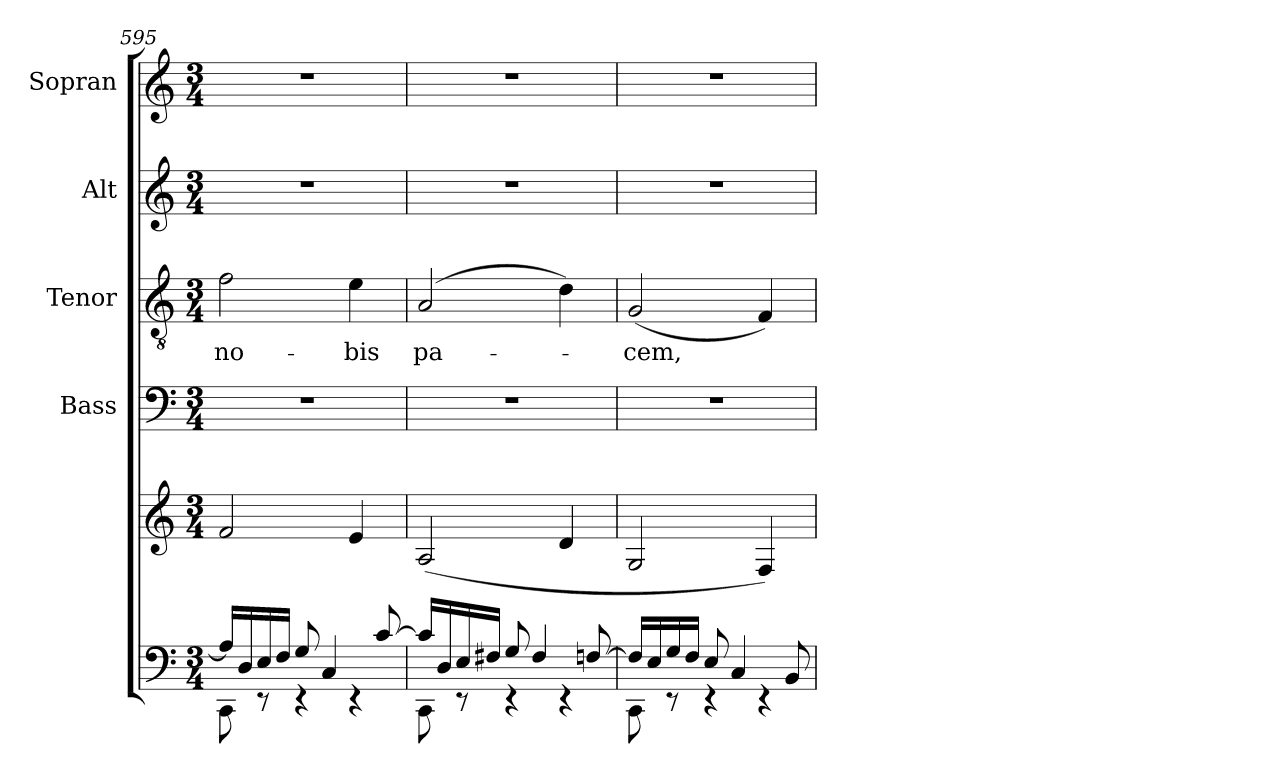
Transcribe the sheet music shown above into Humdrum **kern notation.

**kern	**kern	**kern	**kern	**text	**kern	**kern
*part5	*part5	*part4	*part3	*part3	*part2	*part1
*staff6	*staff5	*staff4	*staff3	*staff3	*staff2	*staff1
*	*	*I"Bass	*I"Tenor	*	*I"Alt	*I"Sopran
*	*	*I'B.	*I'T.	*	*I'A.	*I'S.
*clefF4	*clefG2	*clefF4	*clefGv2	*	*clefG2	*clefG2
*k[]	*k[]	*k[]	*k[]	*	*k[]	*k[]
*C:	*C:	*C:	*C:	*	*C:	*C:
*M3/4	*M3/4	*M3/4	*M3/4	*	*M3/4	*M3/4
=595	=595	=595	=595	=595	=595	=595
*^	*	*	*	*	*	*
!	!	!	!	!	!LO:LY:b	!	!
16A/LL]	8CC\	2f/	2.r	2f\	no-	2.r	2.r
16D/	.	.	.	.	.	.	.
16E/	8rEE	.	.	.	.	.	.
16F/JJ	.	.	.	.	.	.	.
8G/	4rEE	.	.	.	.	.	.
4C/	.	.	.	.	.	.	.
!	!	!	!	!	!LO:LY:b	!	!
.	4rEE	4e/	.	4e\	-bis	.	.
[>8c/	.	.	.	.	.	.	.
=596	=596	=596	=596	=596	=596	=596	=596
!	!	!	!	!	!LO:LY:b	!	!
16c/LL]	8CC\	(2A/	2.r	(2A/	pa-	2.r	2.r
16D/	.	.	.	.	.	.	.
16E/	8rEE	.	.	.	.	.	.
16F#X/JJ	.	.	.	.	.	.	.
8G/	4rEE	.	.	.	.	.	.
4F#/	.	.	.	.	.	.	.
.	4rEE	4d/	.	4d\)	.	.	.
[>8Fn/	.	.	.	.	.	.	.
=597	=597	=597	=597	=597	=597	=597	=597
!	!	!	!	!	!LO:LY:b	!	!
16F/LL]	8CC\	2G/	2.r	(<2G/	-cem,	2.r	2.r
16E/	.	.	.	.	.	.	.
16G/	8rEE	.	.	.	.	.	.
16F/JJ	.	.	.	.	.	.	.
8E/	4rEE	.	.	.	.	.	.
4C/	.	.	.	.	.	.	.
.	4rEE	4F/)	.	4F/)	.	.	.
8BB/	.	.	.	.	.	.	.
*v	*v	*	*	*	*	*	*
=	=	=	=	=	=	=
*-	*-	*-	*-	*-	*-	*-
